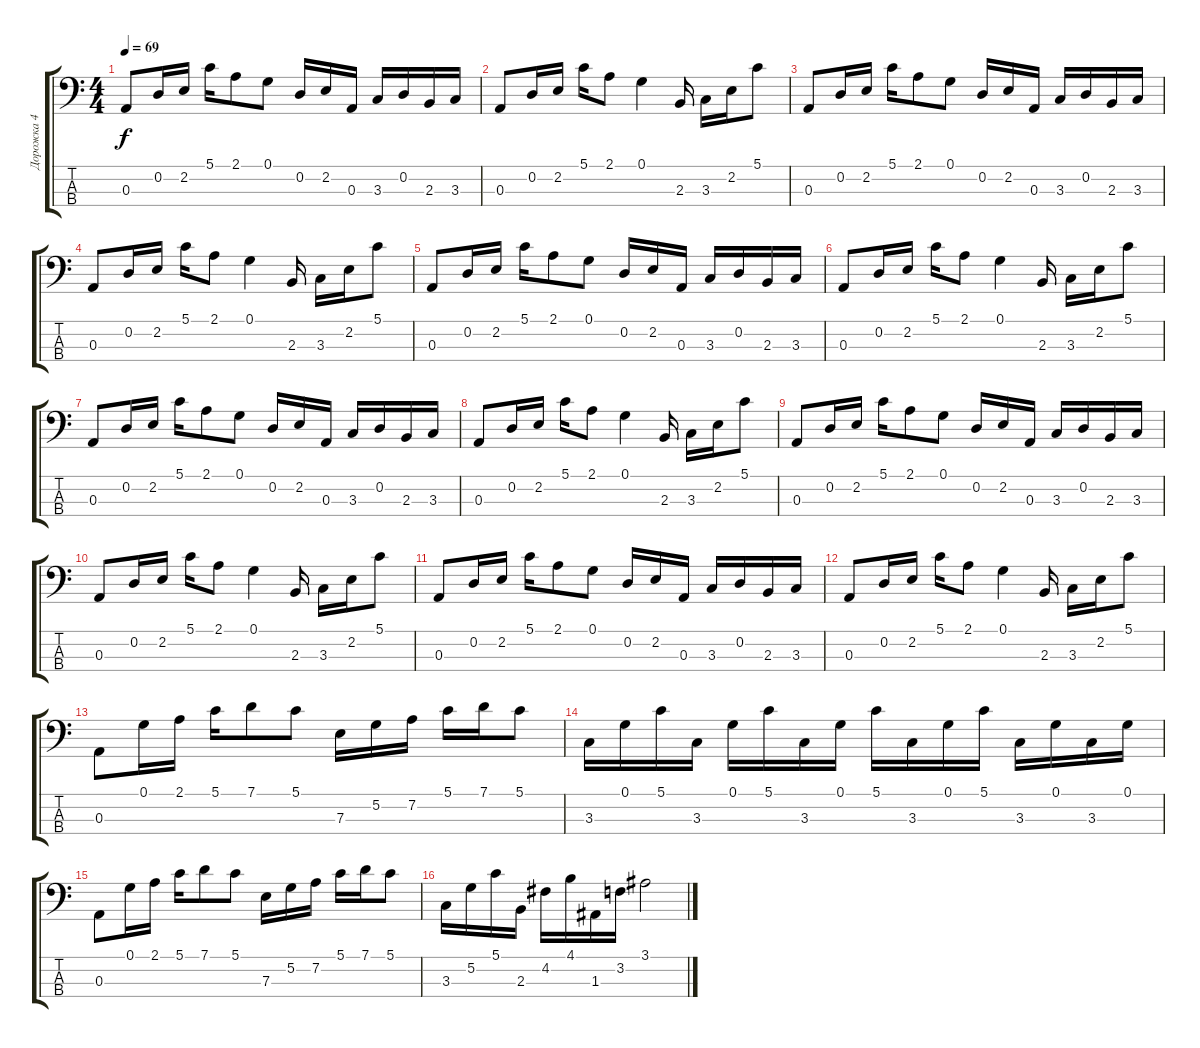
\track ("Дорожка 4" "Дорожка 4") {instrument electricbassfinger}
\staff {score tabs}
\tuning (G2 D2 A1 E1) {hide}
\ts (4 4)
\tempo 69
\clef f4
\ks c
0.3.8{dy f} 0.2.16 2.2.16 5.1.16 2.1.8 0.1.8 0.2.16 2.2.16 0.3.16 3.3.16 0.2.16 2.3.16 3.3.16 |
0.3.8 0.2.16 2.2.16 5.1.16 2.1.8 0.1.4 2.3.16 3.3.16 2.2.16 5.1.8 |
0.3.8 0.2.16 2.2.16 5.1.16 2.1.8 0.1.8 0.2.16 2.2.16 0.3.16 3.3.16 0.2.16 2.3.16 3.3.16 |
0.3.8 0.2.16 2.2.16 5.1.16 2.1.8 0.1.4 2.3.16 3.3.16 2.2.16 5.1.8 |
0.3.8 0.2.16 2.2.16 5.1.16 2.1.8 0.1.8 0.2.16 2.2.16 0.3.16 3.3.16 0.2.16 2.3.16 3.3.16 |
0.3.8 0.2.16 2.2.16 5.1.16 2.1.8 0.1.4 2.3.16 3.3.16 2.2.16 5.1.8 |
0.3.8 0.2.16 2.2.16 5.1.16 2.1.8 0.1.8 0.2.16 2.2.16 0.3.16 3.3.16 0.2.16 2.3.16 3.3.16 |
0.3.8 0.2.16 2.2.16 5.1.16 2.1.8 0.1.4 2.3.16 3.3.16 2.2.16 5.1.8 |
0.3.8 0.2.16 2.2.16 5.1.16 2.1.8 0.1.8 0.2.16 2.2.16 0.3.16 3.3.16 0.2.16 2.3.16 3.3.16 |
0.3.8 0.2.16 2.2.16 5.1.16 2.1.8 0.1.4 2.3.16 3.3.16 2.2.16 5.1.8 |
0.3.8 0.2.16 2.2.16 5.1.16 2.1.8 0.1.8 0.2.16 2.2.16 0.3.16 3.3.16 0.2.16 2.3.16 3.3.16 |
0.3.8 0.2.16 2.2.16 5.1.16 2.1.8 0.1.4 2.3.16 3.3.16 2.2.16 5.1.8 |
0.3.8 0.1.16 2.1.16 5.1.16 7.1.8 5.1.8 7.3.16 5.2.16 7.2.16 5.1.16 7.1.16 5.1.8 |
3.3.16 0.1.16 5.1.16 3.3.16 0.1.16 5.1.16 3.3.16 0.1.16 5.1.16 3.3.16 0.1.16 5.1.16 3.3.16 0.1.16 3.3.16 0.1.16 |
0.3.8 0.1.16 2.1.16 5.1.16 7.1.8 5.1.8 7.3.16 5.2.16 7.2.16 5.1.16 7.1.16 5.1.8 |
3.3.16 5.2.16 5.1.16 2.3.16 4.2.16 4.1.16 1.3.16 3.2.16 3.1.2
